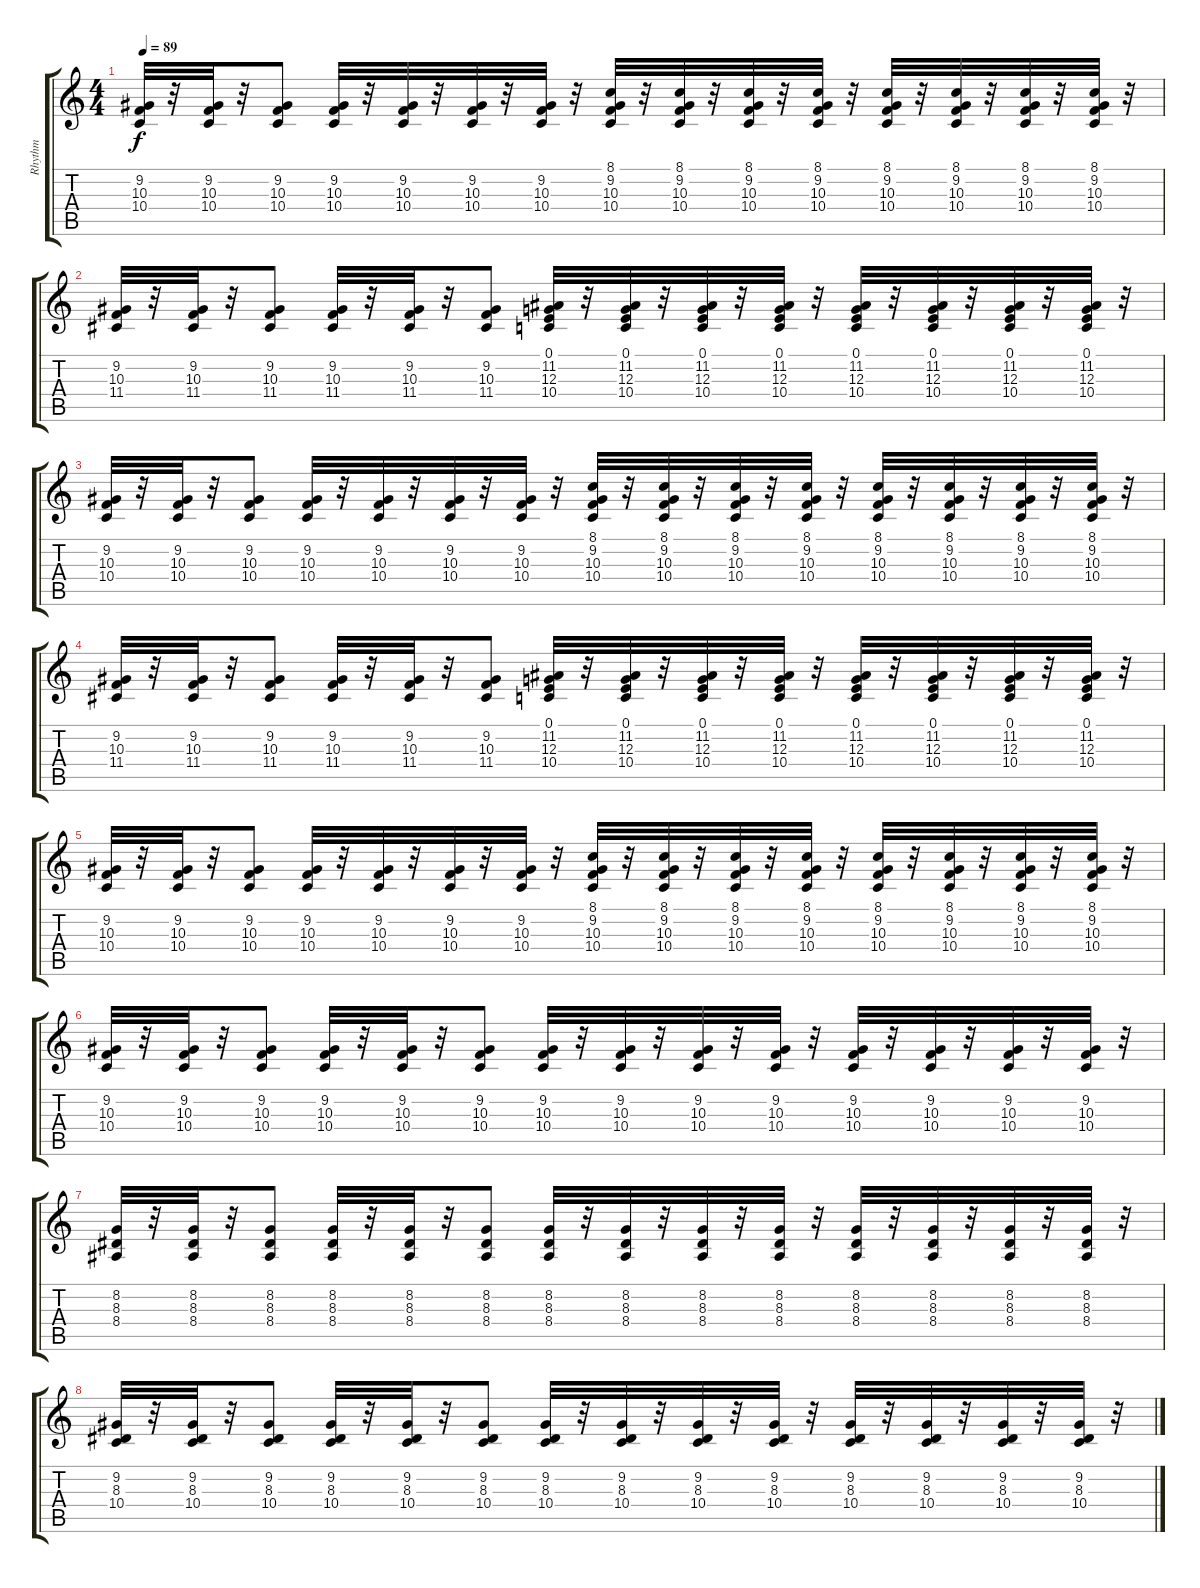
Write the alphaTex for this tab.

\track ("Rhythm" "Rhythm") {instrument lead2sawtooth}
\staff {score tabs}
\tuning (E4 B3 G3 D3 A2 E2) {hide}
\ts (4 4)
\tempo 89
\clef g2
\ks c
(9.2 10.3 10.4).32{dy f} r.32 (9.2 10.3 10.4).32 r.32 (9.2 10.3 10.4).8 (9.2 10.3 10.4).32 r.32 (9.2 10.3 10.4).32 r.32 (9.2 10.3 10.4).32 r.32 (9.2 10.3 10.4).32 r.32 (8.1 9.2 10.3 10.4).32 r.32 (8.1 9.2 10.3 10.4).32 r.32 (8.1 9.2 10.3 10.4).32 r.32 (8.1 9.2 10.3 10.4).32 r.32 (8.1 9.2 10.3 10.4).32 r.32 (8.1 9.2 10.3 10.4).32 r.32 (8.1 9.2 10.3 10.4).32 r.32 (8.1 9.2 10.3 10.4).32 r.32 |
(9.2 10.3 11.4).32 r.32 (9.2 10.3 11.4).32 r.32 (9.2 10.3 11.4).8 (9.2 10.3 11.4).32 r.32 (9.2 10.3 11.4).32 r.32 (9.2 10.3 11.4).8 (0.1 11.2 12.3 10.4).32 r.32 (0.1 11.2 12.3 10.4).32 r.32 (0.1 11.2 12.3 10.4).32 r.32 (0.1 11.2 12.3 10.4).32 r.32 (0.1 11.2 12.3 10.4).32 r.32 (0.1 11.2 12.3 10.4).32 r.32 (0.1 11.2 12.3 10.4).32 r.32 (0.1 11.2 12.3 10.4).32 r.32 |
(9.2 10.3 10.4).32 r.32 (9.2 10.3 10.4).32 r.32 (9.2 10.3 10.4).8 (9.2 10.3 10.4).32 r.32 (9.2 10.3 10.4).32 r.32 (9.2 10.3 10.4).32 r.32 (9.2 10.3 10.4).32 r.32 (8.1 9.2 10.3 10.4).32 r.32 (8.1 9.2 10.3 10.4).32 r.32 (8.1 9.2 10.3 10.4).32 r.32 (8.1 9.2 10.3 10.4).32 r.32 (8.1 9.2 10.3 10.4).32 r.32 (8.1 9.2 10.3 10.4).32 r.32 (8.1 9.2 10.3 10.4).32 r.32 (8.1 9.2 10.3 10.4).32 r.32 |
(9.2 10.3 11.4).32 r.32 (9.2 10.3 11.4).32 r.32 (9.2 10.3 11.4).8 (9.2 10.3 11.4).32 r.32 (9.2 10.3 11.4).32 r.32 (9.2 10.3 11.4).8 (0.1 11.2 12.3 10.4).32 r.32 (0.1 11.2 12.3 10.4).32 r.32 (0.1 11.2 12.3 10.4).32 r.32 (0.1 11.2 12.3 10.4).32 r.32 (0.1 11.2 12.3 10.4).32 r.32 (0.1 11.2 12.3 10.4).32 r.32 (0.1 11.2 12.3 10.4).32 r.32 (0.1 11.2 12.3 10.4).32 r.32 |
(9.2 10.3 10.4).32 r.32 (9.2 10.3 10.4).32 r.32 (9.2 10.3 10.4).8 (9.2 10.3 10.4).32 r.32 (9.2 10.3 10.4).32 r.32 (9.2 10.3 10.4).32 r.32 (9.2 10.3 10.4).32 r.32 (8.1 9.2 10.3 10.4).32 r.32 (8.1 9.2 10.3 10.4).32 r.32 (8.1 9.2 10.3 10.4).32 r.32 (8.1 9.2 10.3 10.4).32 r.32 (8.1 9.2 10.3 10.4).32 r.32 (8.1 9.2 10.3 10.4).32 r.32 (8.1 9.2 10.3 10.4).32 r.32 (8.1 9.2 10.3 10.4).32 r.32 |
(9.2 10.3 10.4).32 r.32 (9.2 10.3 10.4).32 r.32 (9.2 10.3 10.4).8 (9.2 10.3 10.4).32 r.32 (9.2 10.3 10.4).32 r.32 (9.2 10.3 10.4).8 (9.2 10.3 10.4).32 r.32 (9.2 10.3 10.4).32 r.32 (9.2 10.3 10.4).32 r.32 (9.2 10.3 10.4).32 r.32 (9.2 10.3 10.4).32 r.32 (9.2 10.3 10.4).32 r.32 (9.2 10.3 10.4).32 r.32 (9.2 10.3 10.4).32 r.32 |
(8.2 8.3 8.4).32 r.32 (8.2 8.3 8.4).32 r.32 (8.2 8.3 8.4).8 (8.2 8.3 8.4).32 r.32 (8.2 8.3 8.4).32 r.32 (8.2 8.3 8.4).8 (8.2 8.3 8.4).32 r.32 (8.2 8.3 8.4).32 r.32 (8.2 8.3 8.4).32 r.32 (8.2 8.3 8.4).32 r.32 (8.2 8.3 8.4).32 r.32 (8.2 8.3 8.4).32 r.32 (8.2 8.3 8.4).32 r.32 (8.2 8.3 8.4).32 r.32 |
(9.2 8.3 10.4).32 r.32 (9.2 8.3 10.4).32 r.32 (9.2 8.3 10.4).8 (9.2 8.3 10.4).32 r.32 (9.2 8.3 10.4).32 r.32 (9.2 8.3 10.4).8 (9.2 8.3 10.4).32 r.32 (9.2 8.3 10.4).32 r.32 (9.2 8.3 10.4).32 r.32 (9.2 8.3 10.4).32 r.32 (9.2 8.3 10.4).32 r.32 (9.2 8.3 10.4).32 r.32 (9.2 8.3 10.4).32 r.32 (9.2 8.3 10.4).32 r.32
